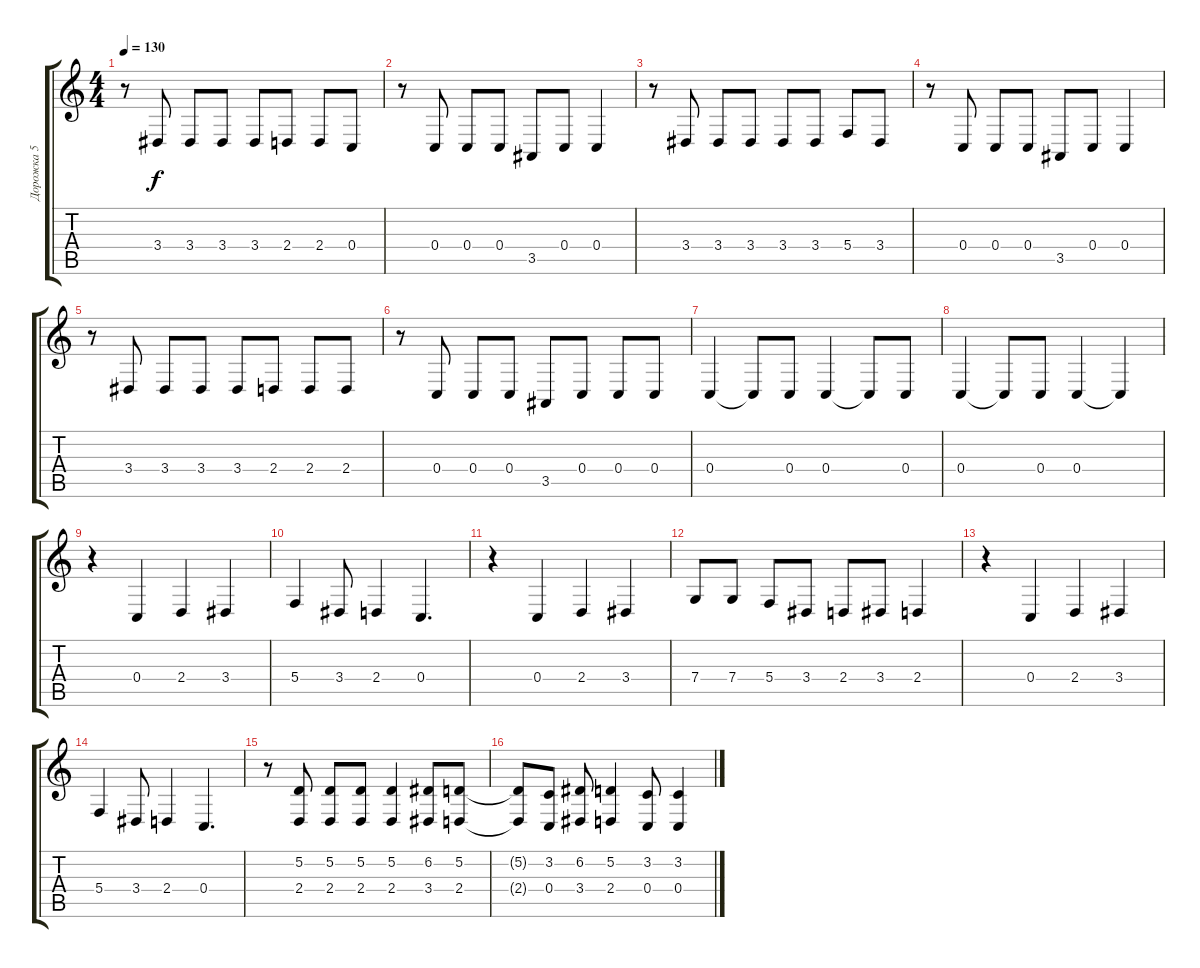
\track ("Дорожка 5" "Дорожка 5") {instrument lead1square}
\staff {score tabs}
\tuning (D4 A3 F3 C3 G2 C2) {hide}
\ts (4 4)
\tempo 130
\clef g2
\ks c
r.8{dy f} 3.4.8 3.4.8 3.4.8 3.4.8 2.4.8 2.4.8 0.4.8 |
r.8 0.4.8 0.4.8 0.4.8 3.5.8 0.4.8 0.4.4 |
r.8 3.4.8 3.4.8 3.4.8 3.4.8 3.4.8 5.4.8 3.4.8 |
r.8 0.4.8 0.4.8 0.4.8 3.5.8 0.4.8 0.4.4 |
r.8 3.4.8 3.4.8 3.4.8 3.4.8 2.4.8 2.4.8 2.4.8 |
r.8 0.4.8 0.4.8 0.4.8 3.5.8 0.4.8 0.4.8 0.4.8 |
0.4.4 0.4{t}.8 0.4.8 0.4.4 0.4{t}.8 0.4.8 |
0.4.4 0.4{t}.8 0.4.8 0.4.4 0.4{t}.4 |
r.4 0.4.4 2.4.4 3.4.4 |
5.4.4 3.4.8 2.4.4 0.4.4{d} |
r.4 0.4.4 2.4.4 3.4.4 |
7.4.8 7.4.8 5.4.8 3.4.8 2.4.8 3.4.8 2.4.4 |
r.4 0.4.4 2.4.4 3.4.4 |
5.4.4 3.4.8 2.4.4 0.4.4{d} |
r.8 (5.2 2.4).8 (5.2 2.4).8 (5.2 2.4).8 (5.2 2.4).4 (6.2 3.4).8 (5.2 2.4).8 |
(5.2{t} 2.4{t}).8 (3.2 0.4).8 (6.2 3.4).8 (5.2 2.4).4 (3.2 0.4).8 (3.2 0.4).4
